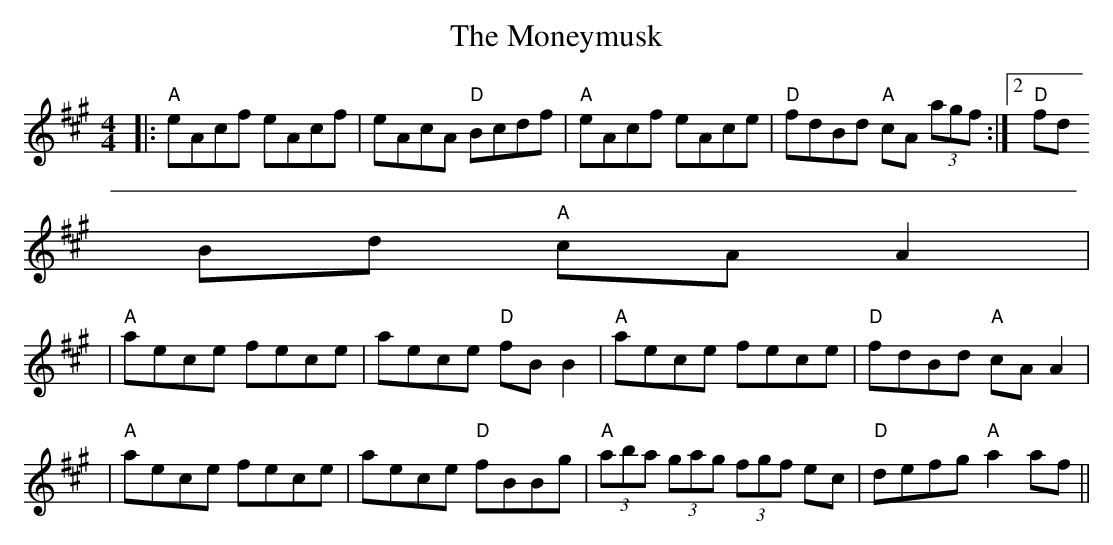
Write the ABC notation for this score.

X:1
T:The Moneymusk
M:4/4
L:1/8
K:Amaj
|:"A"eAcf eAcf|eAcA "D"Bcdf|"A"eAcf eAce| 1 "D"fdBd "A"cA (3agf:|2 "D"fd
Bd "A"cA A2|
|"A"aece fece|aece "D"fBB2|"A"aece fece|"D"fdBd "A"cA A2|
|"A"aece fece|aece "D"fBBg| "A"(3aba (3gag (3fgf ec|"D"defg "A"a2 af||
